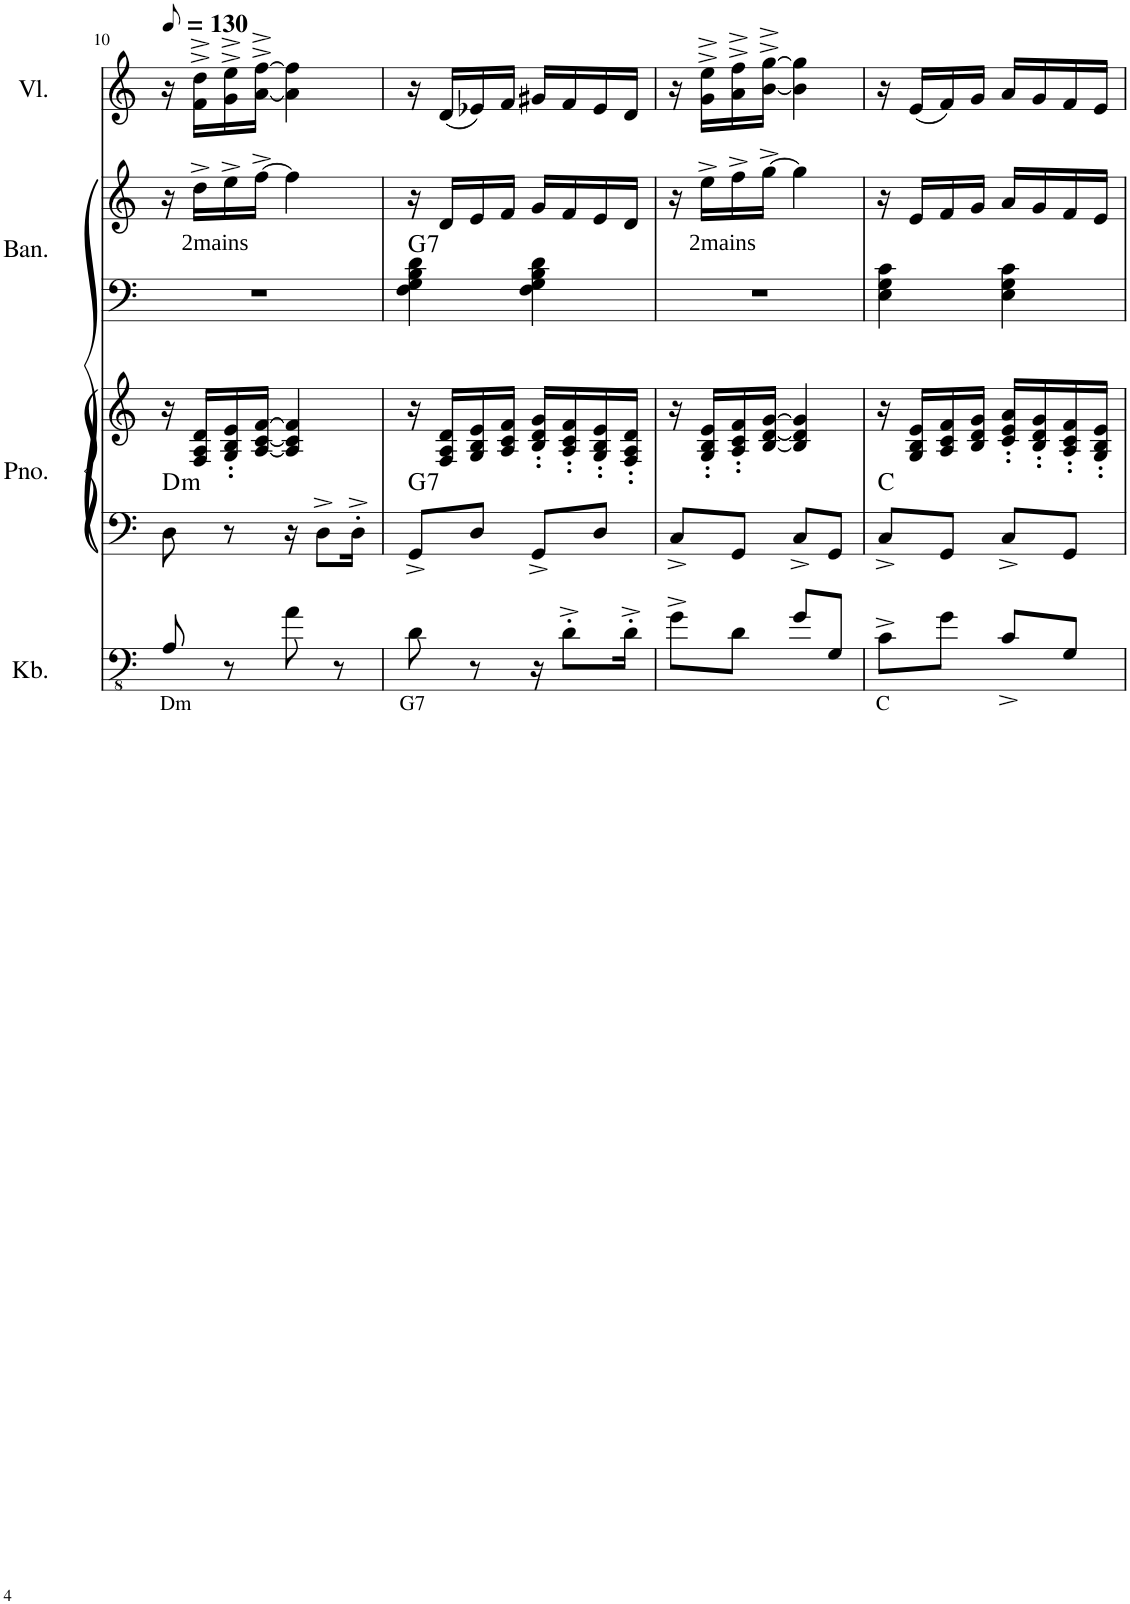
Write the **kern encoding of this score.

**kern	**kern	**harte	**kern	**kern	**kern	**text	**harte	**kern
*part6	*part5	*part5	*part4	*part3	*part2	*part2	*part2	*part1
*staff6	*staff5	*	*staff4	*staff3	*staff2	*staff2	*	*staff1
*I"Kontrabass	*I"Piano	*	*I"Piano	*I"Bandoneon	*I"Bandoneon	*	*	*I"Violine
*I'Kb.	*I'Pno.	*	*I'Pno.	*I'Ban.	*I'Ban.	*	*	*I'Vl.
!!LO:PB:g=z
*clefFv4	*clefF4	*	*clefG2	*clefF4	*clefG2	*	*	*clefG2
*Trd7c12	*	*	*	*	*	*	*	*
*k[]	*k[]	*	*k[]	*k[]	*k[]	*	*	*k[]
*M4/8	*M4/8	*	*M4/8	*M4/8	*M4/8	*	*	*M4/8
*MM65	*MM65	*	*MM65	*MM65	*MM65	*	*	*MM65
=10	=10	=10	=10	=10	=10	=10	=10	=10
!LO:TX:b:t=Dm	!	!LO:H:kt=m	!	!	!	!	!	!
8AA/	8D\	D:min	16r	2r	16r	.	.	16r
!	!	!	!	!	!	!LO:LY:b	!	!
.	.	.	16F/ 16A/ 16d/LL	.	16dd^\LL	2mains	.	16f\^ 16dd\^LL
8r	8r	.	16G/' 16B/' 16e/'	.	16ee^\	.	.	16g\^ 16ee\^
.	.	.	[16A/ [16c/ [16f/JJ	.	[16ff^\JJ	.	.	[16a\^ [16ff\^JJ
8A\	16r	.	4A/] 4c/] 4f/]	.	4ff\]	.	.	4a\] 4ff\]
.	8D^\L	.	.	.	.	.	.	.
8r	.	.	.	.	.	.	.	.
.	16D'^\Jk	.	.	.	.	.	.	.
=11	=11	=11	=11	=11	=11	=11	=11	=11
!LO:TX:b:t=G7	!	!LO:H:kt=7	!	!	!	!	!LO:H:kt=7	!
8D\	8GG^/L	G:7	16r	4F\ 4G\ 4B\ 4d\	16r	.	G:7	16r
.	.	.	16F/ 16A/ 16d/LL	.	16d/LL	.	.	(16d/LL
8r	8D/J	.	16G/ 16B/ 16e/	.	16e/	.	.	16e-X/)
.	.	.	16A/ 16c/ 16f/JJ	.	16f/JJ	.	.	16f/JJ
16r	8GG^/L	.	16B/' 16d/' 16g/'LL	4F\ 4G\ 4B\ 4d\	16g/LL	.	.	16g#X/LL
8D'^\L	.	.	16A/' 16c/' 16f/'	.	16f/	.	.	16f/
.	8D/J	.	16G/' 16B/' 16e/'	.	16e/	.	.	16e-/
16D'^\Jk	.	.	16F/' 16A/' 16d/'JJ	.	16d/JJ	.	.	16d/JJ
=12	=12	=12	=12	=12	=12	=12	=12	=12
8G^\L	8C^/L	.	16r	2r	16r	.	.	16r
!	!	!	!	!	!	!LO:LY:b	!	!
.	.	.	16G/' 16B/' 16e/'LL	.	16ee^\LL	2mains	.	16g\^ 16ee\^LL
8D\J	8GG/J	.	16A/' 16c/' 16f/'	.	16ff^\	.	.	16a\^ 16ff\^
.	.	.	[16B/ [16d/ [16g/JJ	.	[16gg^\JJ	.	.	[16b\^ [16gg\^JJ
8G/L	8C^/L	.	4B/] 4d/] 4g/]	.	4gg\]	.	.	4b\] 4gg\]
8GG/J	8GG/J	.	.	.	.	.	.	.
=13	=13	=13	=13	=13	=13	=13	=13	=13
!LO:TX:b:t=C	!	!	!	!	!	!	!	!
8C^\L	8C^/L	C:maj	16r	4E\ 4G\ 4c\	16r	.	.	16r
.	.	.	16G/ 16B/ 16e/LL	.	16e/LL	.	.	(16e/LL
8G\J	8GG/J	.	16A/ 16c/ 16f/	.	16f/	.	.	16f/)
.	.	.	16B/ 16d/ 16g/JJ	.	16g/JJ	.	.	16g/JJ
8C^/L	8C^/L	.	16c/' 16e/' 16a/'LL	4E\ 4G\ 4c\	16a/LL	.	.	16a/LL
.	.	.	16B/' 16d/' 16g/'	.	16g/	.	.	16g/
8GG/J	8GG/J	.	16A/' 16c/' 16f/'	.	16f/	.	.	16f/
.	.	.	16G/' 16B/' 16e/'JJ	.	16e/JJ	.	.	16e/JJ
=	=	=	=	=	=	=	=	=
*-	*-	*-	*-	*-	*-	*-	*-	*-
